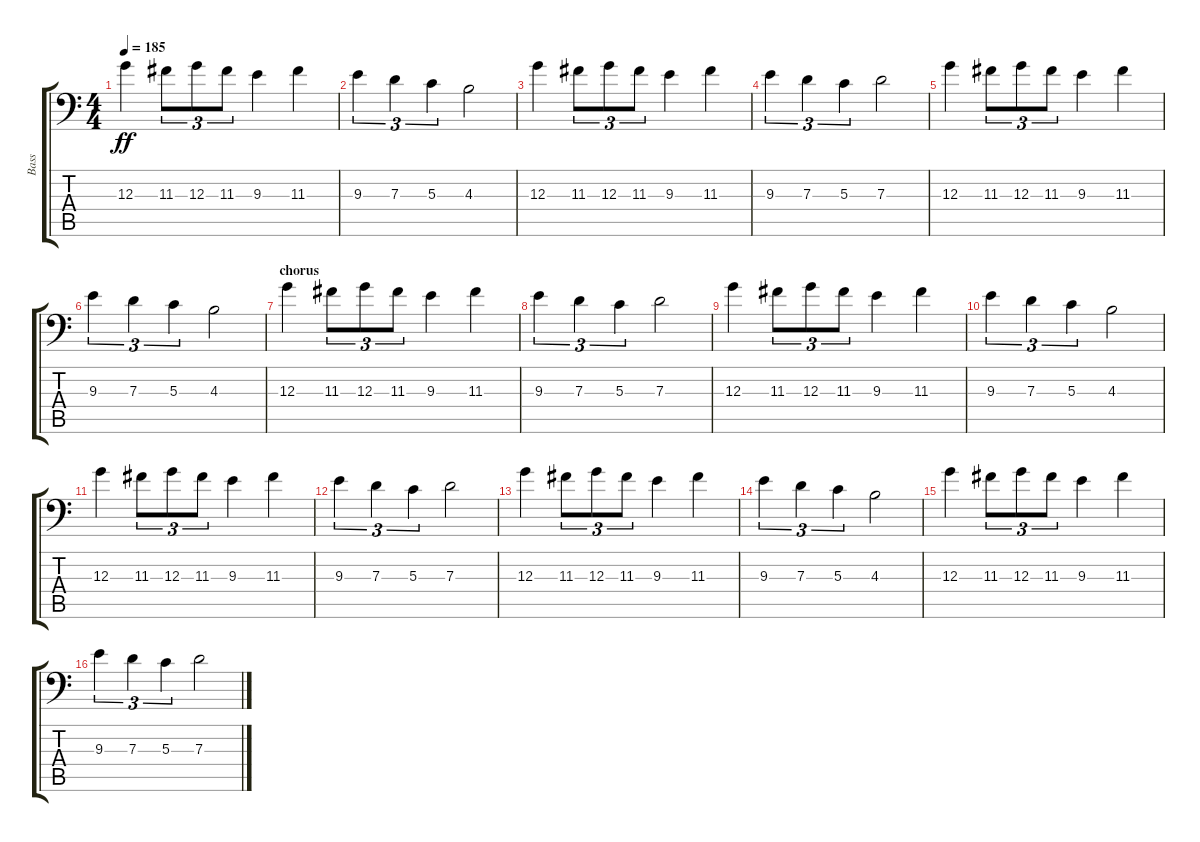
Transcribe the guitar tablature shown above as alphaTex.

\track ("Bass" "Bass") {instrument electricbassfinger}
\staff {score tabs}
\tuning (E3 B2 G2 D2 A1 E1) {hide}
\ts (4 4)
\tempo 185
\clef f4
\ks c
12.3.4{dy ff} 11.3.8{tu (3 2)} 12.3.8{tu (3 2)} 11.3.8{tu (3 2)} 9.3.4 11.3.4 |
9.3.4{tu (3 2)} 7.3.4{tu (3 2)} 5.3.4{tu (3 2)} 4.3.2 |
12.3.4 11.3.8{tu (3 2)} 12.3.8{tu (3 2)} 11.3.8{tu (3 2)} 9.3.4 11.3.4 |
9.3.4{tu (3 2)} 7.3.4{tu (3 2)} 5.3.4{tu (3 2)} 7.3.2 |
12.3.4 11.3.8{tu (3 2)} 12.3.8{tu (3 2)} 11.3.8{tu (3 2)} 9.3.4 11.3.4 |
9.3.4{tu (3 2)} 7.3.4{tu (3 2)} 5.3.4{tu (3 2)} 4.3.2 |
\section ("" "chorus")
12.3.4 11.3.8{tu (3 2)} 12.3.8{tu (3 2)} 11.3.8{tu (3 2)} 9.3.4 11.3.4 |
9.3.4{tu (3 2)} 7.3.4{tu (3 2)} 5.3.4{tu (3 2)} 7.3.2 |
12.3.4 11.3.8{tu (3 2)} 12.3.8{tu (3 2)} 11.3.8{tu (3 2)} 9.3.4 11.3.4 |
9.3.4{tu (3 2)} 7.3.4{tu (3 2)} 5.3.4{tu (3 2)} 4.3.2 |
12.3.4 11.3.8{tu (3 2)} 12.3.8{tu (3 2)} 11.3.8{tu (3 2)} 9.3.4 11.3.4 |
9.3.4{tu (3 2)} 7.3.4{tu (3 2)} 5.3.4{tu (3 2)} 7.3.2 |
12.3.4 11.3.8{tu (3 2)} 12.3.8{tu (3 2)} 11.3.8{tu (3 2)} 9.3.4 11.3.4 |
9.3.4{tu (3 2)} 7.3.4{tu (3 2)} 5.3.4{tu (3 2)} 4.3.2 |
12.3.4 11.3.8{tu (3 2)} 12.3.8{tu (3 2)} 11.3.8{tu (3 2)} 9.3.4 11.3.4 |
9.3.4{tu (3 2)} 7.3.4{tu (3 2)} 5.3.4{tu (3 2)} 7.3.2
